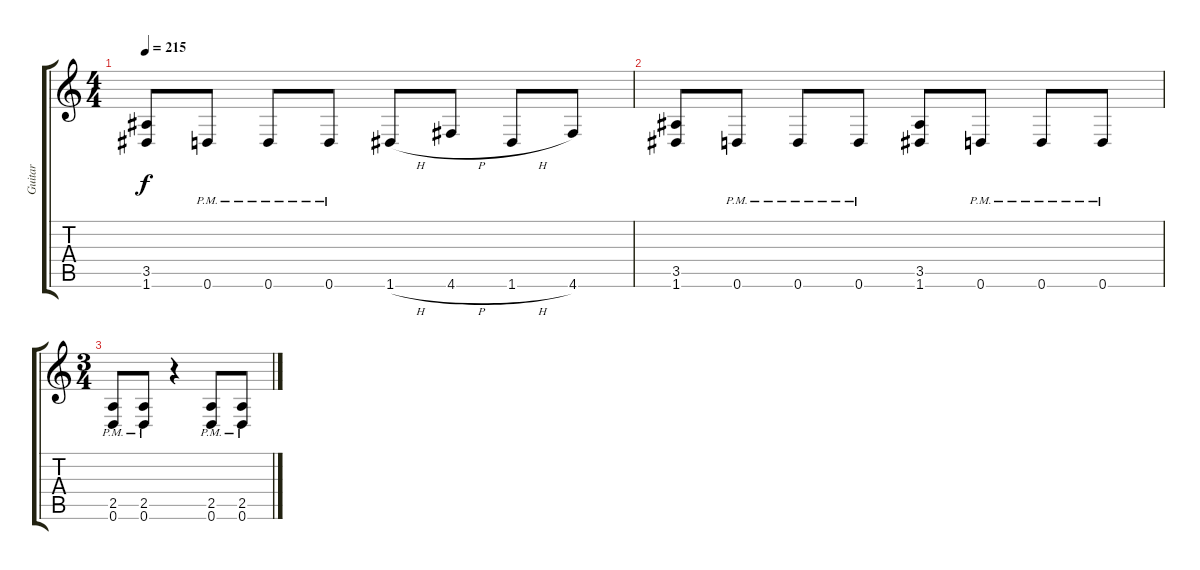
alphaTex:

\track ("Guitar" "Guitar") {instrument distortionguitar}
\staff {score tabs}
\tuning (D4 A3 F3 C3 G2 D2) {hide}
\ts (4 4)
\tempo 215
\clef g2
\ks c
(3.5 1.6).8{dy f} 0.6{pm}.8 0.6{pm}.8 0.6{pm}.8 1.6{h}.8 4.6{h}.8 1.6{h}.8 4.6.8 |
(3.5 1.6).8 0.6{pm}.8 0.6{pm}.8 0.6{pm}.8 (3.5 1.6).8 0.6{pm}.8 0.6{pm}.8 0.6{pm}.8 |
\ts (3 4)
(2.5{pm} 0.6{pm}).8 (2.5{pm} 0.6{pm}).8 r.4 (2.5{pm} 0.6{pm}).8 (2.5{pm} 0.6{pm}).8
